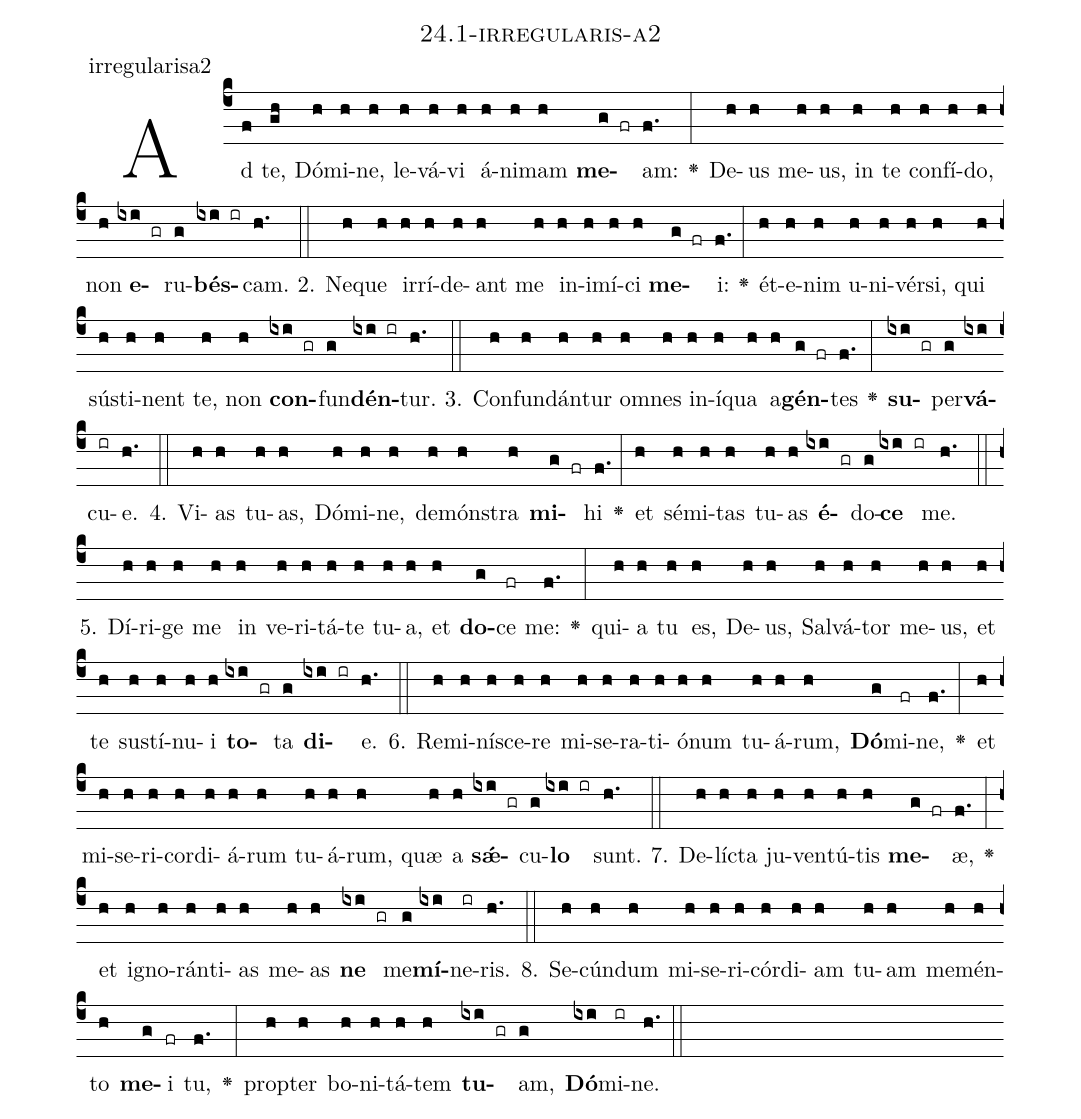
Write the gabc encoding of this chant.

name: 24.1-irregularis-a2;
annotation: irregularisa2;
%%
(c4)Ad(f) te,(gh) Dó(h)mi(h)ne,(h) le(h)vá(h)vi(h) á(h)ni(h)mam(h) <b>me</b>(g fr)am:(f.) <v>\greheightstar</v>(:) De(h)us(h) me(h)us,(h) in(h) te(h) con(h)fí(h)do,(h) non(h) <b>e</b>(ixi gr)ru(g)<b>bés</b>(ixi ir)cam.(h.) (::)
2. Ne(h)que(h) ir(h)rí(h)de(h)ant(h) me(h) in(h)i(h)mí(h)ci(h) <b>me</b>(g fr)i:(f.) <v>\greheightstar</v>(:) ét(h)e(h)nim(h) u(h)ni(h)vér(h)si,(h) qui(h) sús(h)ti(h)nent(h) te,(h) non(h) <b>con</b>(ixi gr)fun(g)<b>dén</b>(ixi ir)tur.(h.) (::)
3. Con(h)fun(h)dán(h)tur(h) om(h)nes(h) in(h)í(h)qua(h) a(h)<b>gén</b>(g fr)tes(f.) <v>\greheightstar</v>(:) <b>su</b>(ixi gr)per(g)<b>vá</b>(ixi)cu(ir)e.(h.) (::)
4. Vi(h)as(h) tu(h)as,(h) Dó(h)mi(h)ne,(h) de(h)móns(h)tra(h) <b>mi</b>(g fr)hi(f.) <v>\greheightstar</v>(:) et(h) sé(h)mi(h)tas(h) tu(h)as(h) <b>é</b>(ixi gr)do(g)<b>ce</b>(ixi ir) me.(h.) (::)
5. Dí(h)ri(h)ge(h) me(h) in(h) ve(h)ri(h)tá(h)te(h) tu(h)a,(h) et(h) <b>do</b>(g)ce(fr) me:(f.) <v>\greheightstar</v>(:) qui(h)a(h) tu(h) es,(h) De(h)us,(h) Sal(h)vá(h)tor(h) me(h)us,(h) et(h) te(h) sus(h)tí(h)nu(h)i(h) <b>to</b>(ixi gr)ta(g) <b>di</b>(ixi ir)e.(h.) (::)
6. Re(h)mi(h)ní(h)sce(h)re(h) mi(h)se(h)ra(h)ti(h)ó(h)num(h) tu(h)á(h)rum,(h) <b>Dó</b>(g)mi(fr)ne,(f.) <v>\greheightstar</v>(:) et(h) mi(h)se(h)ri(h)cor(h)di(h)á(h)rum(h) tu(h)á(h)rum,(h) quæ(h) a(h) <b>sǽ</b>(ixi gr)cu(g)<b>lo</b>(ixi ir) sunt.(h.) (::)
7. De(h)líc(h)ta(h) ju(h)ven(h)tú(h)tis(h) <b>me</b>(g fr)æ,(f.) <v>\greheightstar</v>(:) et(h) i(h)gno(h)rán(h)ti(h)as(h) me(h)as(h) <b>ne</b>(ixi gr) me(g)<b>mí</b>(ixi)ne(ir)ris.(h.) (::)
8. Se(h)cún(h)dum(h) mi(h)se(h)ri(h)cór(h)di(h)am(h) tu(h)am(h) me(h)mén(h)to(h) <b>me</b>(g)i(fr) tu,(f.) <v>\greheightstar</v>(:) prop(h)ter(h) bo(h)ni(h)tá(h)tem(h) <b>tu</b>(ixi gr)am,(g) <b>Dó</b>(ixi)mi(ir)ne.(h.) (::)
